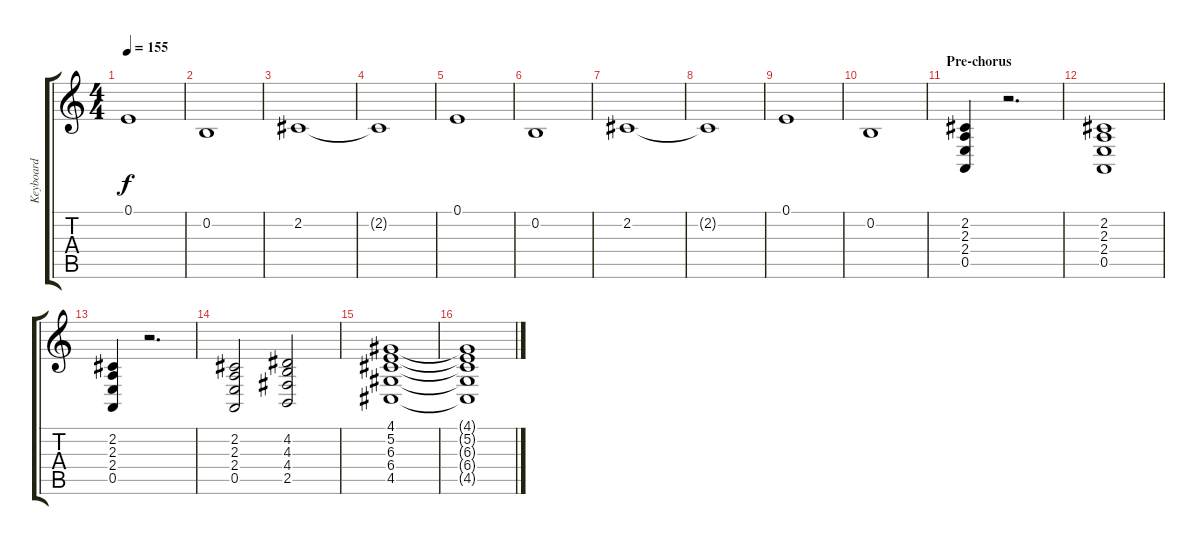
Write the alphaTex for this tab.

\track ("Keyboard" "Keyboard") {instrument stringensemble1}
\staff {score tabs}
\tuning (E4 B3 G3 D3 A2 E2) {hide}
\ts (4 4)
\tempo 155
\clef g2
\ks c
0.1.1{dy f} |
0.2.1 |
2.2.1 |
2.2{t}.1 |
0.1.1 |
0.2.1 |
2.2.1 |
2.2{t}.1 |
0.1.1 |
0.2.1 |
\section ("" "Pre-chorus")
(2.2 2.3 2.4 0.5).4 r.2{d} |
(2.2 2.3 2.4 0.5).1 |
(2.2 2.3 2.4 0.5).4 r.2{d} |
(2.2 2.3 2.4 0.5).2 (4.2 4.3 4.4 2.5).2 |
(4.1 5.2 6.3 6.4 4.5).1 |
(4.1{t} 5.2{t} 6.3{t} 6.4{t} 4.5{t}).1
